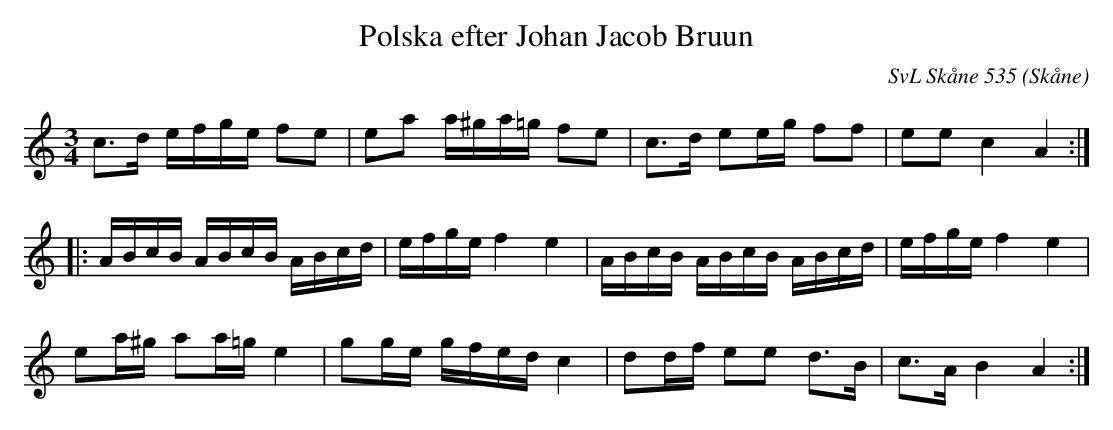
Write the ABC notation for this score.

X:1
T:Polska efter Johan Jacob Bruun
C:SvL Skåne 535
O:Skåne
M:3/4
L:1/8
K:Am
c3/2d/ e/f/g/e/ fe |ea a/^g/a/=g/ fe |c3/2d/ ee/g/ ff |ee c2 A2 ::
A/B/c/B/ A/B/c/B/ A/B/c/d/ |e/f/g/e/ f2 e2 |A/B/c/B/ A/B/c/B/ A/B/c/d/ |e/f/g/e/ f2 e2 |
ea/^g/ aa/=g/ e2 |gg/e/ g/f/e/d/ c2 |dd/f/ ee d3/2B/ |c3/2A/ B2 A2 :|
